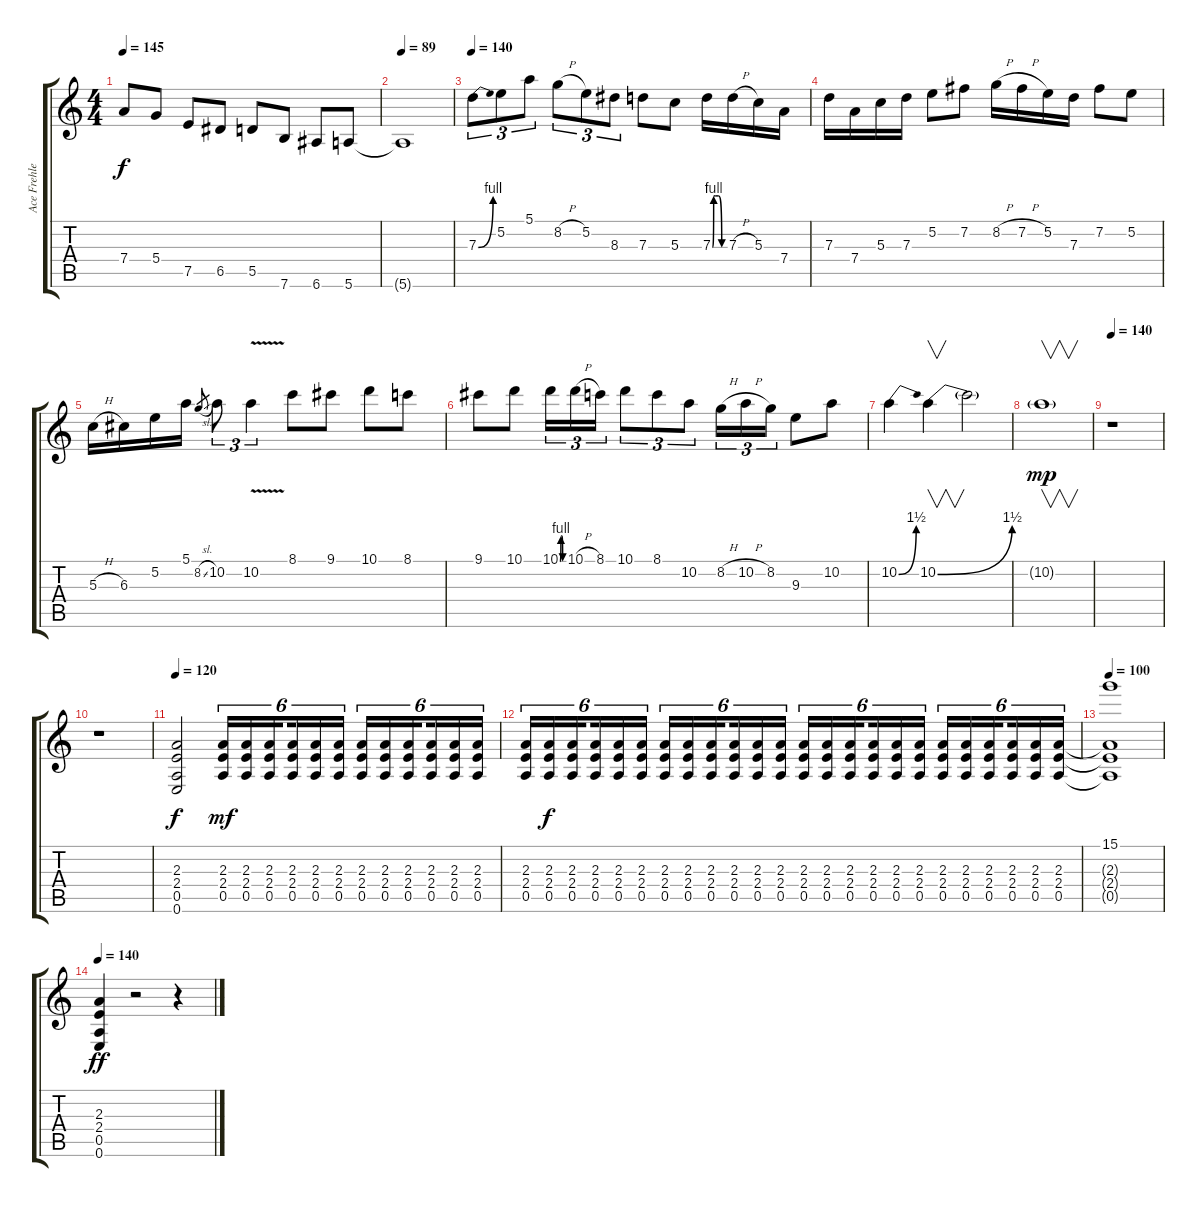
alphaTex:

\track ("Ace Frehley [Lead Guitar]" "Ace Frehle") {instrument distortionguitar}
\staff {score tabs}
\tuning (E4 B3 G3 D3 A2 E2) {hide}
\ts (4 4)
\tempo 145
\clef g2
\ks c
7.4.8{dy f} 5.4.8 7.5.8 6.5.8 5.5.8 7.6.8 6.6.8 5.6.8 |
\tempo 89
5.6{t}.1 |
\tempo 140
7.3{be (bend 0 0 60 4)}.8{tu (3 2)} 5.2.8{tu (3 2)} 5.1.8{tu (3 2)} 8.2{h}.8{tu (3 2)} 5.2.8{tu (3 2)} 8.3.8{tu (3 2)} 7.3.8 5.3.8 7.3{be (custom 0 0 5 4 15 4 30 4 45 0 60 0)}.16 7.3{h}.16 5.3.16 7.4.16 |
7.3.16 7.4.16 5.3.16 7.3.16 5.2.8 7.2.8 8.2{h}.16 7.2{h}.16 5.2.16 7.3.16 7.2.8 5.2.8 |
5.3{h}.16 6.3.16 5.2.16 5.1.16 8.2{sl}.8{gr} 10.2.8{tu (3 2)} 10.2{v}.4{tu (3 2)} 8.1.8 9.1.8 10.1.8 8.1.8 |
9.1.8 10.1.8 10.1{be (custom 0 0 15 4 30 4 45 0 60 0)}.16{tu (3 2)} 10.1{h}.16{tu (3 2)} 8.1.16{tu (3 2)} 10.1.8{tu (3 2)} 8.1.8{tu (3 2)} 10.2.8{tu (3 2)} 8.2{h}.16{tu (3 2)} 10.2{h}.16{tu (3 2)} 8.2.16{tu (3 2)} 9.3.8 10.2.8 |
10.2{be (bend 0 0 60 6)}.4 10.2{be (bend 0 0 60 6)}.4{v} 10.2{t}.2 |
10.2{g}.1{v dy mp} |
\tempo 140
r.1 |
r.1 |
\tempo 120
(2.3 2.4 0.5 0.6).2{dy f} (2.3 2.4 0.5).16{tu (6 4) dy mf} (2.3 2.4 0.5).16{tu (6 4)} (2.3 2.4 0.5).16{tu (6 4) beam splitsecondary} (2.3 2.4 0.5).16{tu (6 4)} (2.3 2.4 0.5).16{tu (6 4)} (2.3 2.4 0.5).16{tu (6 4)} (2.3 2.4 0.5).16{tu (6 4)} (2.3 2.4 0.5).16{tu (6 4)} (2.3 2.4 0.5).16{tu (6 4) beam splitsecondary} (2.3 2.4 0.5).16{tu (6 4)} (2.3 2.4 0.5).16{tu (6 4)} (2.3 2.4 0.5).16{tu (6 4)} |
(2.3 2.4 0.5).16{tu (6 4)} (2.3 2.4 0.5).16{tu (6 4) dy f} (2.3 2.4 0.5).16{tu (6 4) beam splitsecondary} (2.3 2.4 0.5).16{tu (6 4)} (2.3 2.4 0.5).16{tu (6 4)} (2.3 2.4 0.5).16{tu (6 4)} (2.3 2.4 0.5).16{tu (6 4)} (2.3 2.4 0.5).16{tu (6 4)} (2.3 2.4 0.5).16{tu (6 4) beam splitsecondary} (2.3 2.4 0.5).16{tu (6 4)} (2.3 2.4 0.5).16{tu (6 4)} (2.3 2.4 0.5).16{tu (6 4)} (2.3 2.4 0.5).16{tu (6 4)} (2.3 2.4 0.5).16{tu (6 4)} (2.3 2.4 0.5).16{tu (6 4) beam splitsecondary} (2.3 2.4 0.5).16{tu (6 4)} (2.3 2.4 0.5).16{tu (6 4)} (2.3 2.4 0.5).16{tu (6 4)} (2.3 2.4 0.5).16{tu (6 4)} (2.3 2.4 0.5).16{tu (6 4)} (2.3 2.4 0.5).16{tu (6 4) beam splitsecondary} (2.3 2.4 0.5).16{tu (6 4)} (2.3 2.4 0.5).16{tu (6 4)} (2.3 2.4 0.5).16{tu (6 4)} |
\tempo 100
(15.1 2.3{t} 2.4{t} 0.5{t}).1{instrument guitarharmonics} |
\tempo 140
(2.3 2.4 0.5 0.6).4{dy ff} r.2 r.4
